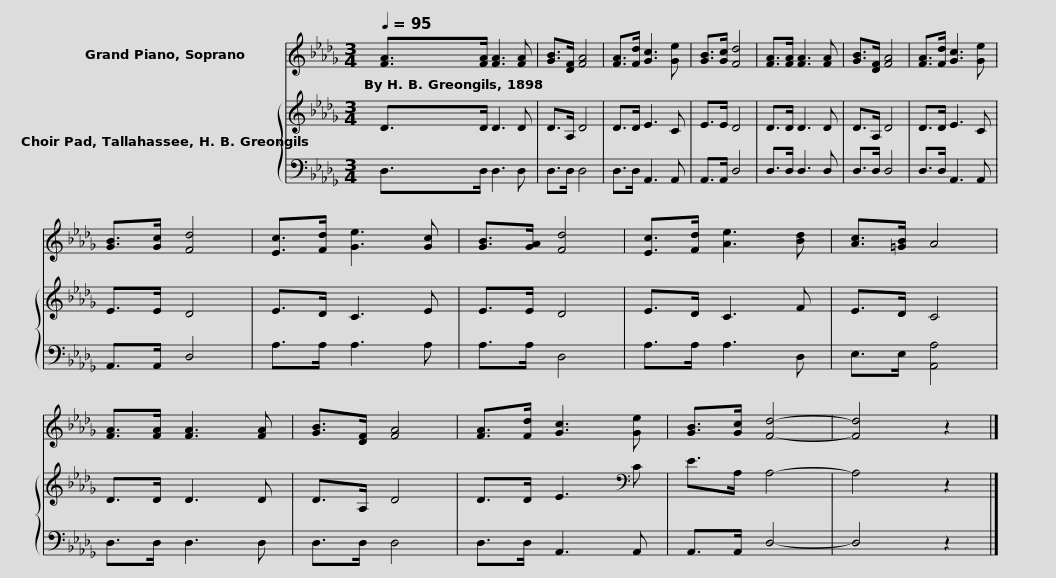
X:1
%%score 1 { 2 | 3 }
L:1/8
Q:1/4=95
M:3/4
I:linebreak $
K:Db
V:1 treble
V:2 treble
V:3 bass
V:1
 [FA]>[FA] [FA]3 [FA] | [GB]>[DF] [FA]4 | [FA]>[Fd] [Gc]3 [Ge] | [GB]>[Gc] [Fd]4 |$ [FA]>[FA] [FA]3 [FA] | %5
 [GB]>[DF] [FA]4 | [FA]>[Fd] [Gc]3 [Ge] | [GB]>[Gc] [Fd]4 | [Ec]>[Fd] [Ge]3 [Gc] | [GB]>[GA] [Fd]4 | %10
 [Ec]>[Fd] [Ae]3 [Bd] | [Ac]>[=GB] A4 |$ [FA]>[FA] [FA]3 [FA] | [GB]>[DF] [FA]4 | [FA]>[Fd] [Gc]3 [Ge] | %15
 [GB]>[Gc] [Fd]4- | [Fd]4 z2 |] %17
V:2
 D>D D3 D | D>A, D4 | D>D E3 C | E>E D4 |$ D>D D3 D | %5
 D>A, D4 | D>D E3 C | E>E D4 | E>D C3 E | E>E D4 | %10
 E>D C3 F | E>D C4 |$ D>D D3 D | D>A, D4 | D>D E3[K:bass] C | %15
 E>A, A,4- | A,4 z2 |] %17
V:3
 D,>D, D,3 D, | D,>D, D,4 | D,>D, A,,3 A,, | A,,>A,, D,4 |$ D,>D, D,3 D, | %5
 D,>D, D,4 | D,>D, A,,3 A,, | A,,>A,, D,4 | A,>A, A,3 A, | A,>A, D,4 | %10
 A,>A, A,3 D, | E,>E, [A,,A,]4 |$ D,>D, D,3 D, | D,>D, D,4 | D,>D, A,,3 A,, | %15
 A,,>A,, D,4- | D,4 z2 |] %17
